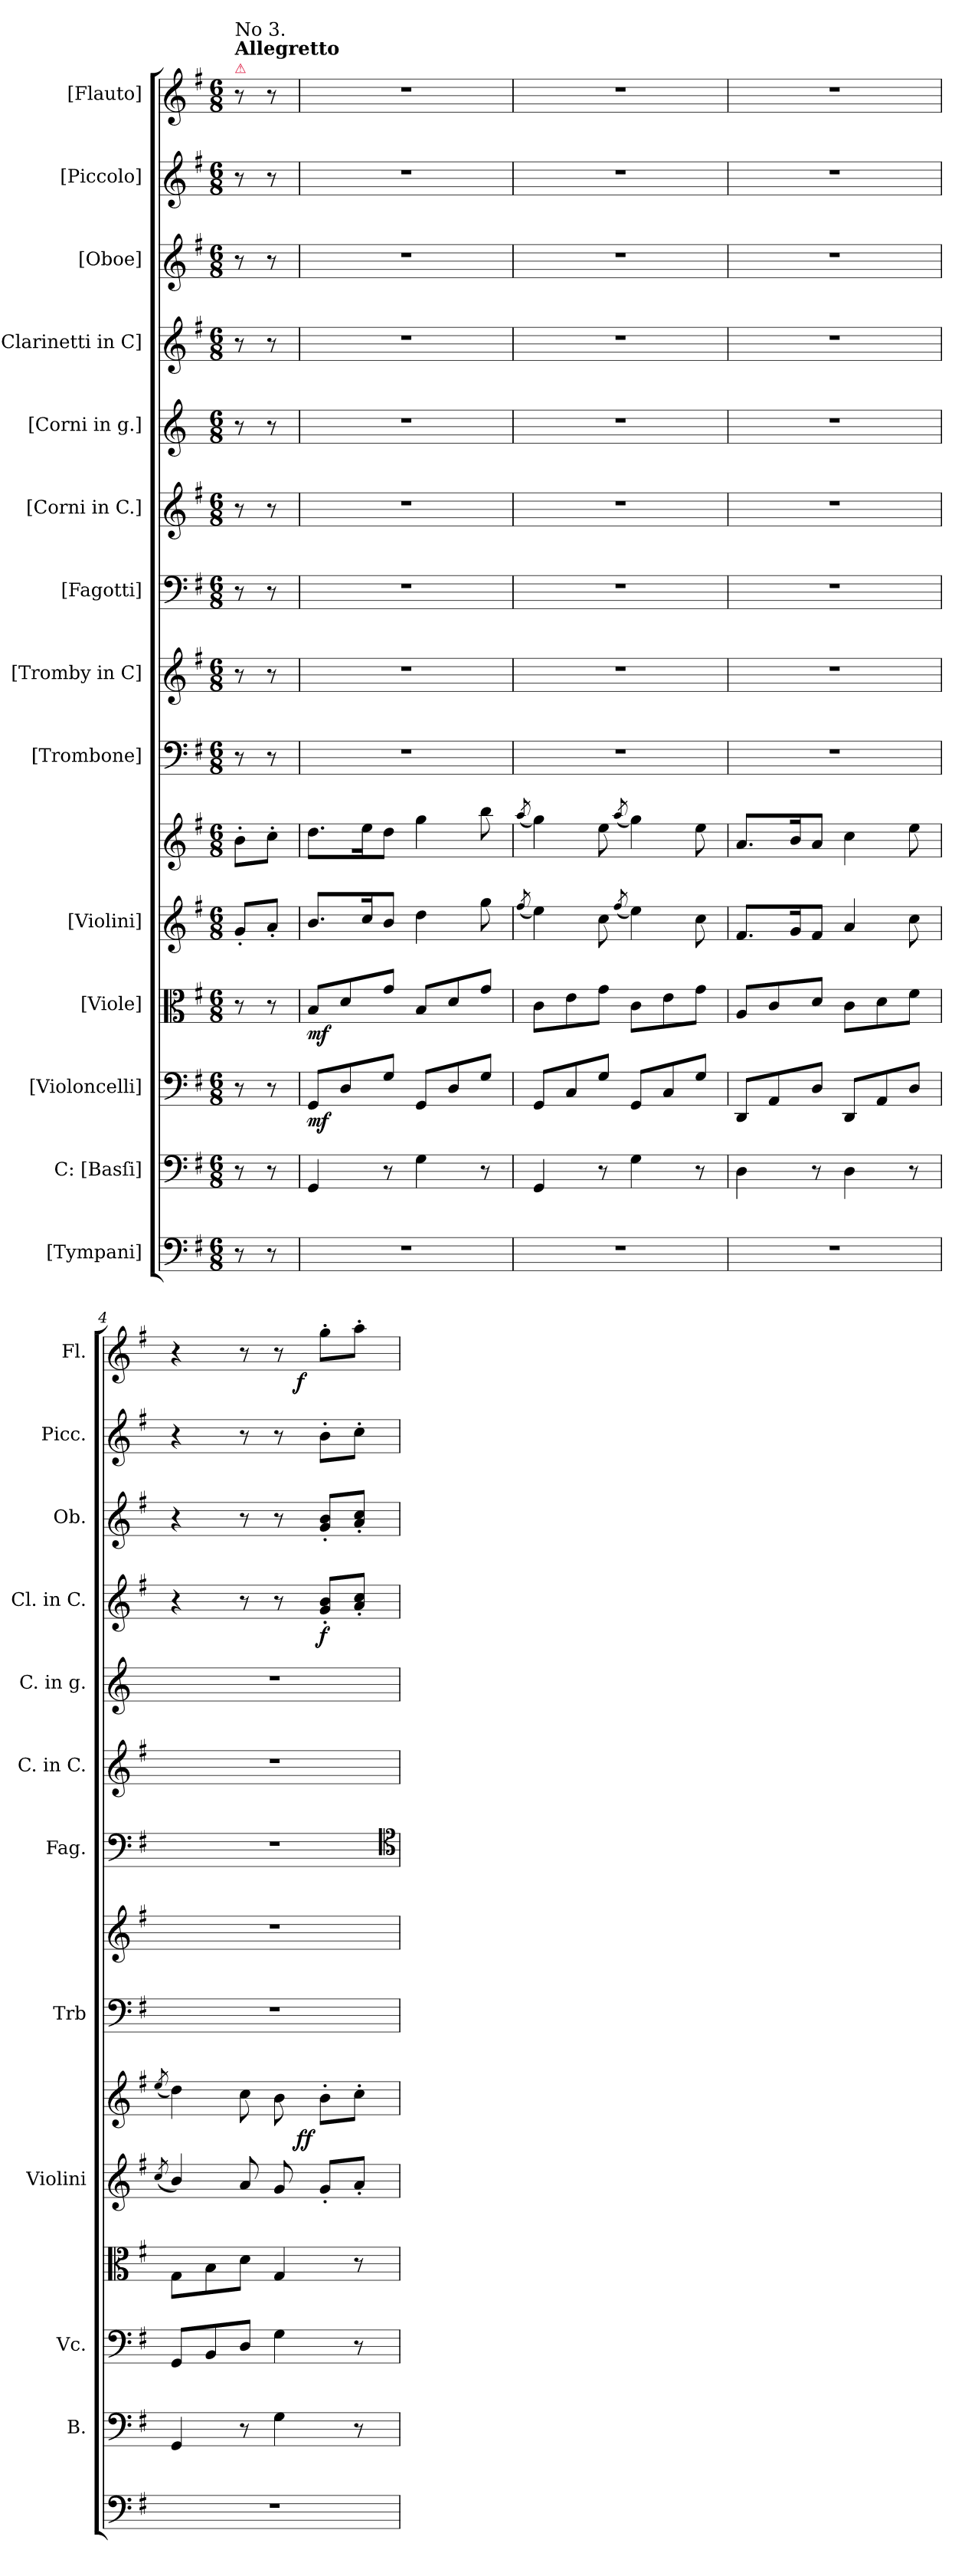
**kern	**kern	**kern	**dynam	**kern	**dynam	**kern	**kern	**dynam	**kern	**kern	**kern	**kern	**kern	**kern	**dynam	**kern	**kern	**kern	**dynam
*part14	*part13	*part12	*part12	*part11	*part11	*part10	*part10	*part10	*part9	*part8	*part7	*part6	*part5	*part4	*part4	*part3	*part2	*part1	*part1
*staff15	*staff14	*staff13	*staff13	*staff12	*staff12	*staff11	*staff10	*staff10/11	*staff9	*staff8	*staff7	*staff6	*staff5	*staff4	*staff4	*staff3	*staff2	*staff1	*staff1
*I"[Tympani]	*I"C: [Basſi]	*I"[Violoncelli]	*	*I"[Viole]	*	*I"[Violini]	*	*	*I"[Trombone]	*I"[Tromby in C]	*I"[Fagotti]	*I"[Corni in C.]	*I"[Corni in g.]	*I"[Clarinetti in C]	*	*I"[Oboe]	*I"[Piccolo]	*I"[Flauto]	*
*	*I'B.	*I'Vc.	*	*	*	*I'Violini	*	*	*I'Trb	*	*I'Fag.	*I'C. in C.	*I'C. in g.	*I'Cl. in C.	*	*I'Ob.	*I'Picc.	*I'Fl.	*
*clefF4	*clefF4	*clefF4	*	*clefC3	*	*clefG2	*clefG2	*	*clefF4	*clefG2	*clefF4	*clefG2	*clefG2	*clefG2	*	*clefG2	*clefG2	*clefG2	*
*	*	*	*	*	*	*	*	*	*	*	*	*	*ITrd3c5	*	*	*	*	*	*
*k[f#]	*k[f#]	*k[f#]	*	*k[f#]	*	*k[f#]	*k[f#]	*	*k[f#]	*k[f#]	*k[f#]	*k[f#]	*k[f#]	*k[f#]	*	*k[f#]	*k[f#]	*k[f#]	*
*G:	*G:	*G:	*	*G:	*	*G:	*G:	*	*G:	*G:	*G:	*G:	*	*G:	*	*G:	*G:	*G:	*
*M6/8	*M6/8	*M6/8	*	*M6/8	*	*M6/8	*M6/8	*	*M6/8	*M6/8	*M6/8	*M6/8	*M6/8	*M6/8	*	*M6/8	*M6/8	*M6/8	*
=	=	=	=	=	=	=	=	=	=	=	=	=	=	=	=	=	=	=	=
!	!	!	!	!	!	!	!	!	!	!	!	!	!	!	!	!	!	!LO:TX:a:color=crimson:t=⚠	!
!	!	!	!	!	!	!	!	!	!	!	!	!	!	!	!	!	!	!LO:TX:a:B:t=Allegretto	!
!	!	!	!	!	!	!	!	!	!	!	!	!	!	!	!	!	!	!LO:TX:a:t=No 3.	!
!	!	!	!	!	!	!	!	!LO:DY:a=2:rj	!	!	!	!	!	!	!	!	!	!	!
!	!	!	!	!	!	!	!	!LO:DY:n=1:a:rj	!	!	!	!	!	!	!	!	!	!	!
8r	8r	8r	.	8r	.	8g'/L	8b'\L	mf mf	8r	8r	8r	8r	8r	8r	.	8r	8r	8r	.
8r	8r	8r	.	8r	.	8a'/J	8cc'\J	.	8r	8r	8r	8r	8r	8r	.	8r	8r	8r	.
=1	=1	=1	=1	=1	=1	=1	=1	=1	=1	=1	=1	=1	=1	=1	=1	=1	=1	=1	=1
2.r	4GG/	8GG/L	mf	8B/L	mf	8.b/L	8.dd\L	.	2.r	2.r	2.r	2.r	2.r	2.r	.	2.r	2.r	2.r	.
.	.	8D/	.	8d/	.	.	.	.	.	.	.	.	.	.	.	.	.	.	.
.	.	.	.	.	.	16cc/K	16ee\K	.	.	.	.	.	.	.	.	.	.	.	.
.	8r	8G/J	.	8g/J	.	8b/J	8dd\J	.	.	.	.	.	.	.	.	.	.	.	.
.	4G\	8GG/L	.	8B/L	.	4dd\	4gg\	.	.	.	.	.	.	.	.	.	.	.	.
.	.	8D/	.	8d/	.	.	.	.	.	.	.	.	.	.	.	.	.	.	.
.	8r	8G/J	.	8g/J	.	8gg\	8bb\	.	.	.	.	.	.	.	.	.	.	.	.
=2	=2	=2	=2	=2	=2	=2	=2	=2	=2	=2	=2	=2	=2	=2	=2	=2	=2	=2	=2
.	.	.	.	.	.	(8qff#/	(8qaa/	.	.	.	.	.	.	.	.	.	.	.	.
2.r	4GG/	8GG/L	.	8c\L	.	4ee\)	4gg\)	.	2.r	2.r	2.r	2.r	2.r	2.r	.	2.r	2.r	2.r	.
.	.	8C/	.	8e\	.	.	.	.	.	.	.	.	.	.	.	.	.	.	.
.	8r	8G/J	.	8g\J	.	8cc\	8ee\	.	.	.	.	.	.	.	.	.	.	.	.
.	.	.	.	.	.	(8qff#/	(8qaa/	.	.	.	.	.	.	.	.	.	.	.	.
.	4G\	8GG/L	.	8c\L	.	4ee\)	4gg\)	.	.	.	.	.	.	.	.	.	.	.	.
.	.	8C/	.	8e\	.	.	.	.	.	.	.	.	.	.	.	.	.	.	.
.	8r	8G/J	.	8g\J	.	8cc\	8ee\	.	.	.	.	.	.	.	.	.	.	.	.
=3	=3	=3	=3	=3	=3	=3	=3	=3	=3	=3	=3	=3	=3	=3	=3	=3	=3	=3	=3
2.r	4D\	8DD/L	.	8A/L	.	8.f#/L	8.a/L	.	2.r	2.r	2.r	2.r	2.r	2.r	.	2.r	2.r	2.r	.
.	.	8AA/	.	8c/	.	.	.	.	.	.	.	.	.	.	.	.	.	.	.
.	.	.	.	.	.	16g/K	16b/K	.	.	.	.	.	.	.	.	.	.	.	.
.	8r	8D/J	.	8d/J	.	8f#/J	8a/J	.	.	.	.	.	.	.	.	.	.	.	.
.	4D\	8DD/L	.	8c\L	.	4a/	4cc\	.	.	.	.	.	.	.	.	.	.	.	.
.	.	8AA/	.	8d\	.	.	.	.	.	.	.	.	.	.	.	.	.	.	.
.	8r	8D/J	.	8f#\J	.	8cc\	8ee\	.	.	.	.	.	.	.	.	.	.	.	.
=4	=4	=4	=4	=4	=4	=4	=4	=4	=4	=4	=4	=4	=4	=4	=4	=4	=4	=4	=4
.	.	.	.	.	.	(8qcc/	(8qee/	.	.	.	.	.	.	.	.	.	.	.	.
*	*	*	*	*	*	*^	*^	*	*	*	*	*	*	*	*	*	*	*^	*
2.r	4GG/	8GG/L	.	8G\L	.	4b/)	4..ryy	4dd\)	4..ryy	.	2.r	2.r	2.r	2.r	2.r	4r	.	4r	4r	4r	4..ryy	.
.	.	8BB/	.	8B\	.	.	.	.	.	.	.	.	.	.	.	.	.	.	.	.	.	.
.	8r	8D/J	.	8d\J	.	8a/	.	8cc\	.	.	.	.	.	.	.	8r	.	8r	8r	8r	.	.
.	4G\	4G\	.	4G/	.	8g/	.	8b\	.	.	.	.	.	.	.	8r	.	8r	8r	8r	.	.
.	.	.	.	.	.	.	4ryy	.	4ryy	f f	.	.	.	.	.	.	.	.	.	.	4ryy	f
.	.	.	.	.	.	8g'/L	.	8b'\L	.	.	.	.	.	.	.	8g'/ 8b'/L	f	8g'/ 8b'/L	8b'\L	8gg'\L	.	.
.	8r	8r	.	8r	.	8a'/J	.	8cc'\J	.	.	.	.	.	.	.	8a'/ 8cc'/J	.	8a'/ 8cc'/J	8cc'\J	8aa'\J	.	.
.	.	.	.	.	.	.	16ryy	.	16ryy	.	.	.	.	.	.	.	.	.	.	.	16ryy	.
*	*	*	*	*	*	*	*	*	*	*	*	*	*clefC4	*	*	*	*	*	*	*	*	*
*	*	*	*	*	*	*v	*v	*	*	*	*	*	*	*	*	*	*	*	*	*v	*v	*
*	*	*	*	*	*	*	*v	*v	*	*	*	*	*	*	*	*	*	*	*	*
=	=	=	=	=	=	=	=	=	=	=	=	=	=	=	=	=	=	=	=
*-	*-	*-	*-	*-	*-	*-	*-	*-	*-	*-	*-	*-	*-	*-	*-	*-	*-	*-	*-
